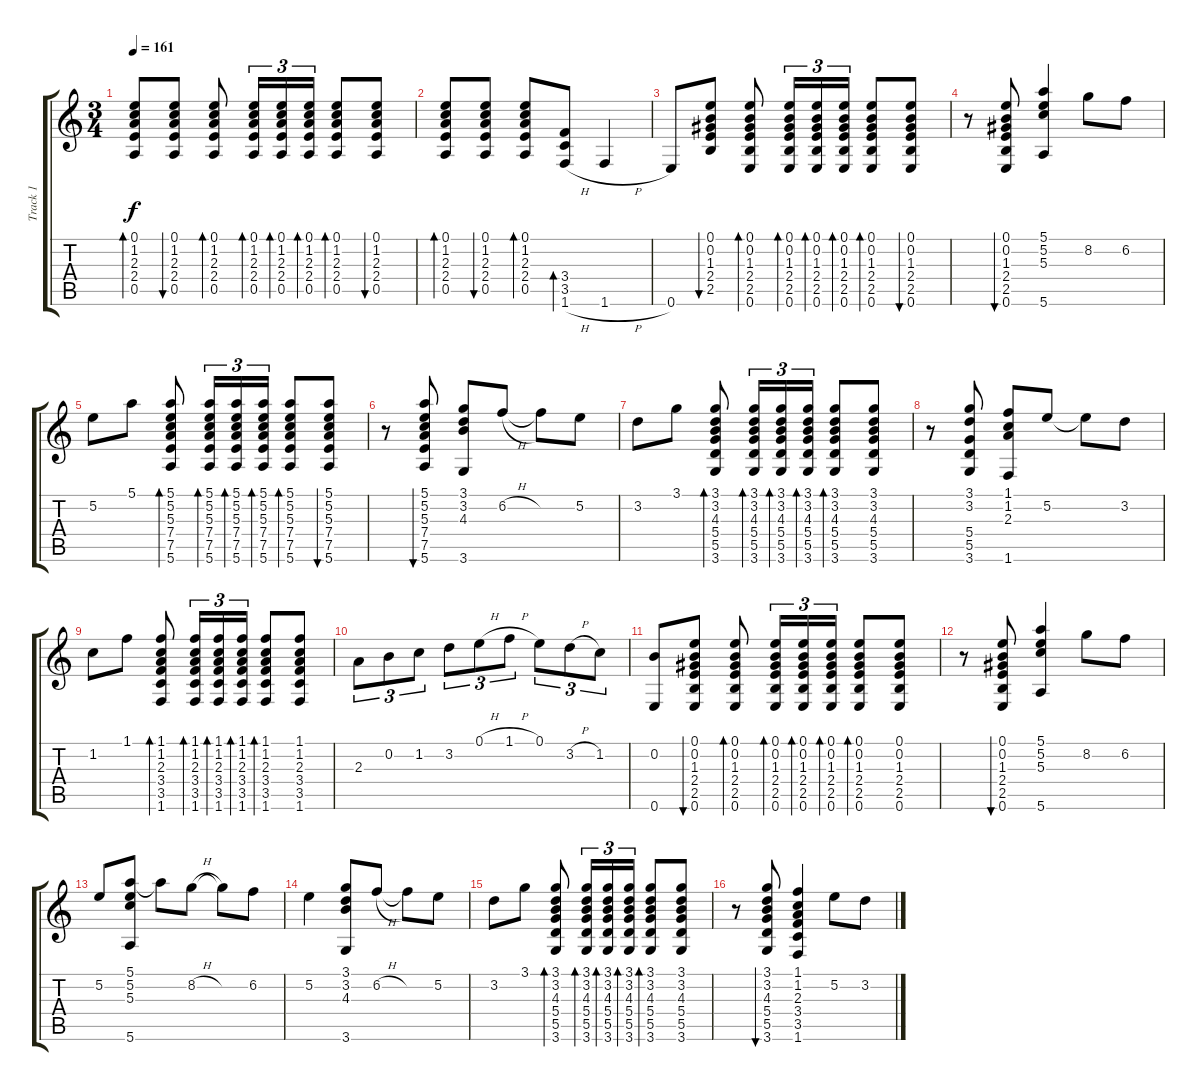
\track ("Track 1" "Track 1") {instrument acousticguitarnylon}
\staff {score tabs}
\tuning (E4 B3 G3 D3 A2 E2) {hide}
\ts (3 4)
\tempo 161
\clef g2
\ks c
(0.1 1.2 2.3 2.4 0.5).8{bd 60 dy f} (0.1 1.2 2.3 2.4 0.5).8{bu 60} (0.1 1.2 2.3 2.4 0.5).8{bd 60} (0.1 1.2 2.3 2.4 0.5).16{tu (3 2) bd 60} (0.1 1.2 2.3 2.4 0.5).16{tu (3 2) bd 60} (0.1 1.2 2.3 2.4 0.5).16{tu (3 2) bd 60} (0.1 1.2 2.3 2.4 0.5).8{bd 60} (0.1 1.2 2.3 2.4 0.5).8{bu 60} |
(0.1 1.2 2.3 2.4 0.5).8{bd 60} (0.1 1.2 2.3 2.4 0.5).8{bu 60} (0.1 1.2 2.3 2.4 0.5).8{bd 60} (3.4 3.5 1.6{h}).8{bd 60} 1.6{h}.4 |
0.6.8 (0.1 0.2 1.3 2.4 2.5).8{bu 60} (0.1 0.2 1.3 2.4 2.5 0.6).8{bd 60} (0.1 0.2 1.3 2.4 2.5 0.6).16{tu (3 2) bd 60} (0.1 0.2 1.3 2.4 2.5 0.6).16{tu (3 2) bd 60} (0.1 0.2 1.3 2.4 2.5 0.6).16{tu (3 2) bd 60} (0.1 0.2 1.3 2.4 2.5 0.6).8{bd 60} (0.1 0.2 1.3 2.4 2.5 0.6).8{bu 60} |
r.8 (0.1 0.2 1.3 2.4 2.5 0.6).8{bu 60} (5.1 5.2 5.3 5.6).4 8.2.8 6.2.8 |
5.2.8 5.1.8 (5.1 5.2 5.3 7.4 7.5 5.6).8{bd 60} (5.1 5.2 5.3 7.4 7.5 5.6).16{tu (3 2) bd 60} (5.1 5.2 5.3 7.4 7.5 5.6).16{tu (3 2) bd 60} (5.1 5.2 5.3 7.4 7.5 5.6).16{tu (3 2) bd 60} (5.1 5.2 5.3 7.4 7.5 5.6).8{bd 60} (5.1 5.2 5.3 7.4 7.5 5.6).8{bu 60} |
r.8 (5.1 5.2 5.3 7.4 7.5 5.6).8{bu 60} (3.1 3.2 4.3 3.6).8 6.2{h}.8 6.2{t}.8 5.2.8 |
3.2.8 3.1.8 (3.1 3.2 4.3 5.4 5.5 3.6).8{bd 60} (3.1 3.2 4.3 5.4 5.5 3.6).16{tu (3 2) bd 60} (3.1 3.2 4.3 5.4 5.5 3.6).16{tu (3 2) bd 60} (3.1 3.2 4.3 5.4 5.5 3.6).16{tu (3 2) bd 60} (3.1 3.2 4.3 5.4 5.5 3.6).8{bd 60} (3.1 3.2 4.3 5.4 5.5 3.6).8 |
r.8 (3.1 3.2 5.4 5.5 3.6).8 (1.1 1.2 2.3 1.6).8 5.2.8 5.2{t}.8 3.2.8 |
1.2.8 1.1.8 (1.1 1.2 2.3 3.4 3.5 1.6).8{bd 60} (1.1 1.2 2.3 3.4 3.5 1.6).16{tu (3 2) bd 60} (1.1 1.2 2.3 3.4 3.5 1.6).16{tu (3 2) bd 60} (1.1 1.2 2.3 3.4 3.5 1.6).16{tu (3 2) bd 60} (1.1 1.2 2.3 3.4 3.5 1.6).8{bd 60} (1.1 1.2 2.3 3.4 3.5 1.6).8 |
2.3.8{tu (3 2)} 0.2.8{tu (3 2)} 1.2.8{tu (3 2)} 3.2.8{tu (3 2)} 0.1{h}.8{tu (3 2)} 1.1{h}.8{tu (3 2)} 0.1.8{tu (3 2)} 3.2{h}.8{tu (3 2)} 1.2.8{tu (3 2)} |
(0.2 0.6).8 (0.1 0.2 1.3 2.4 2.5 0.6).8{bu 60} (0.1 0.2 1.3 2.4 2.5 0.6).8{bd 60} (0.1 0.2 1.3 2.4 2.5 0.6).16{tu (3 2) bd 60} (0.1 0.2 1.3 2.4 2.5 0.6).16{tu (3 2) bd 60} (0.1 0.2 1.3 2.4 2.5 0.6).16{tu (3 2) bd 60} (0.1 0.2 1.3 2.4 2.5 0.6).8{bd 60} (0.1 0.2 1.3 2.4 2.5 0.6).8 |
r.8 (0.1 0.2 1.3 2.4 2.5 0.6).8{bu 60} (5.1 5.2 5.3 5.6).4 8.2.8 6.2.8 |
5.2.8 (5.1 5.2 5.3 5.6).8 5.1{t}.8 8.2{h}.8 8.2{t}.8 6.2.8 |
5.2.4 (3.1 3.2 4.3 3.6).8 6.2{h}.8 6.2{t}.8 5.2.8 |
3.2.8 3.1.8 (3.1 3.2 4.3 5.4 5.5 3.6).8{bd 60} (3.1 3.2 4.3 5.4 5.5 3.6).16{tu (3 2) bd 60} (3.1 3.2 4.3 5.4 5.5 3.6).16{tu (3 2) bd 60} (3.1 3.2 4.3 5.4 5.5 3.6).16{tu (3 2) bd 60} (3.1 3.2 4.3 5.4 5.5 3.6).8{bd 60} (3.1 3.2 4.3 5.4 5.5 3.6).8 |
r.8 (3.1 3.2 4.3 5.4 5.5 3.6).8{bu 60} (1.1 1.2 2.3 3.4 3.5 1.6).4 5.2.8 3.2.8
